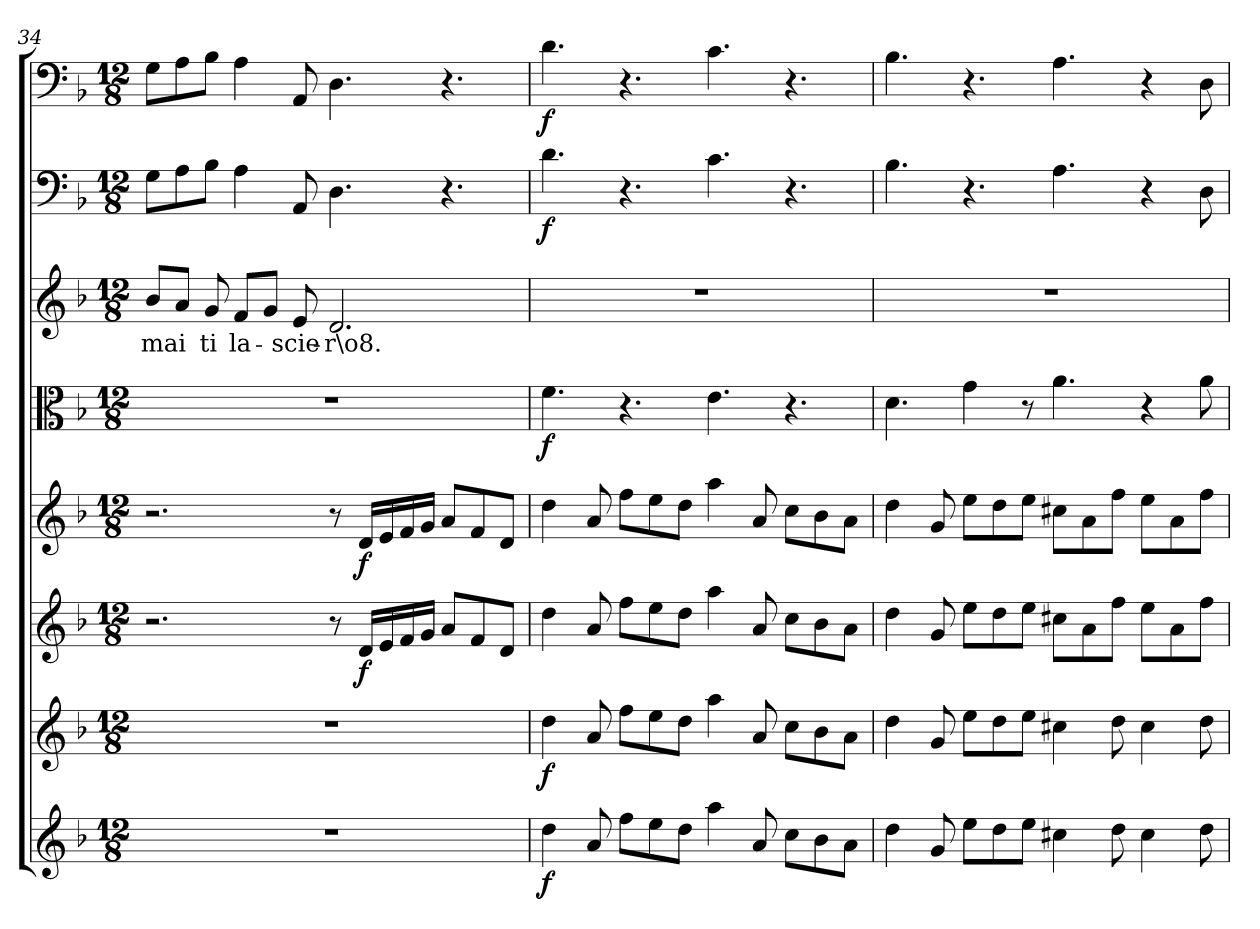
**kern	**dynam	**kern	**dynam	**kern	**dynam	**kern	**dynam	**kern	**dynam	**kern	**text	**kern	**dynam	**kern	**dynam
*part8	*part8	*part7	*part7	*part6	*part6	*part5	*part5	*part4	*part4	*part3	*part3	*part2	*part2	*part1	*part1
*staff8	*staff8	*staff7	*staff7	*staff6	*staff6	*staff5	*staff5	*staff4	*staff4	*staff3	*staff3	*staff2	*staff2	*staff1	*staff1
*clefG2	*	*clefG2	*	*clefG2	*	*clefG2	*	*clefC3	*	*clefG2	*	*clefF4	*	*clefF4	*
*k[b-]	*	*k[b-]	*	*k[b-]	*	*k[b-]	*	*k[b-]	*	*k[b-]	*	*k[b-]	*	*k[b-]	*
*d:	*	*d:	*	*d:	*	*d:	*	*d:	*	*d:	*	*d:	*	*d:	*
*M12/8	*	*M12/8	*	*M12/8	*	*M12/8	*	*M12/8	*	*M12/8	*	*M12/8	*	*M12/8	*
=34	=34	=34	=34	=34	=34	=34	=34	=34	=34	=34	=34	=34	=34	=34	=34
1.r	.	1.r	.	2.r	.	2.r	.	1.r	.	8b-/L	-mai	8G\L	.	8G\L	.
.	.	.	.	.	.	.	.	.	.	8a/J	.	8A\	.	8A\	.
.	.	.	.	.	.	.	.	.	.	8g/	ti	8B-\J	.	8B-\J	.
.	.	.	.	.	.	.	.	.	.	8f/L	la-	4A\	.	4A\	.
.	.	.	.	.	.	.	.	.	.	8g/J	.	.	.	.	.
.	.	.	.	.	.	.	.	.	.	8e/	-scie-	8AA/	.	8AA/	.
.	.	.	.	8r	.	8r	.	.	.	2.d/	-r\o8.	4.D\	.	4.D\	.
.	.	.	.	16d/LL	f	16d/LL	f	.	.	.	.	.	.	.	.
.	.	.	.	16e/	.	16e/	.	.	.	.	.	.	.	.	.
.	.	.	.	16f/	.	16f/	.	.	.	.	.	.	.	.	.
.	.	.	.	16g/JJ	.	16g/JJ	.	.	.	.	.	.	.	.	.
.	.	.	.	8a/L	.	8a/L	.	.	.	.	.	4.r	.	4.r	.
.	.	.	.	8f/	.	8f/	.	.	.	.	.	.	.	.	.
.	.	.	.	8d/J	.	8d/J	.	.	.	.	.	.	.	.	.
=35	=35	=35	=35	=35	=35	=35	=35	=35	=35	=35	=35	=35	=35	=35	=35
4dd\	f	4dd\	f	4dd\	.	4dd\	.	4.f\	f	1.r	.	4.d\	f	4.d\	f
8a/	.	8a/	.	8a/	.	8a/	.	.	.	.	.	.	.	.	.
8ff\L	.	8ff\L	.	8ff\L	.	8ff\L	.	4.r	.	.	.	4.r	.	4.r	.
8ee\	.	8ee\	.	8ee\	.	8ee\	.	.	.	.	.	.	.	.	.
8dd\J	.	8dd\J	.	8dd\J	.	8dd\J	.	.	.	.	.	.	.	.	.
4aa\	.	4aa\	.	4aa\	.	4aa\	.	4.e\	.	.	.	4.c\	.	4.c\	.
8a/	.	8a/	.	8a/	.	8a/	.	.	.	.	.	.	.	.	.
8cc\L	.	8cc\L	.	8cc\L	.	8cc\L	.	4.r	.	.	.	4.r	.	4.r	.
8b-\	.	8b-\	.	8b-\	.	8b-\	.	.	.	.	.	.	.	.	.
8a\J	.	8a\J	.	8a\J	.	8a\J	.	.	.	.	.	.	.	.	.
=36	=36	=36	=36	=36	=36	=36	=36	=36	=36	=36	=36	=36	=36	=36	=36
4dd\	.	4dd\	.	4dd\	.	4dd\	.	4.d\	.	1.r	.	4.B-\	.	4.B-\	.
8g/	.	8g/	.	8g/	.	8g/	.	.	.	.	.	.	.	.	.
8ee\L	.	8ee\L	.	8ee\L	.	8ee\L	.	4g\	.	.	.	4.r	.	4.r	.
8dd\	.	8dd\	.	8dd\	.	8dd\	.	.	.	.	.	.	.	.	.
8ee\J	.	8ee\J	.	8ee\J	.	8ee\J	.	8r	.	.	.	.	.	.	.
4cc#X\	.	4cc#X\	.	8cc#X\L	.	8cc#X\L	.	4.a\	.	.	.	4.A\	.	4.A\	.
.	.	.	.	8a\	.	8a\	.	.	.	.	.	.	.	.	.
8dd\	.	8dd\	.	8ff\J	.	8ff\J	.	.	.	.	.	.	.	.	.
4cc#\	.	4cc#\	.	8ee\L	.	8ee\L	.	4r	.	.	.	4r	.	4r	.
.	.	.	.	8a\	.	8a\	.	.	.	.	.	.	.	.	.
8dd\	.	8dd\	.	8ff\J	.	8ff\J	.	8a\	.	.	.	8D\	.	8D\	.
=	=	=	=	=	=	=	=	=	=	=	=	=	=	=	=
*-	*-	*-	*-	*-	*-	*-	*-	*-	*-	*-	*-	*-	*-	*-	*-
